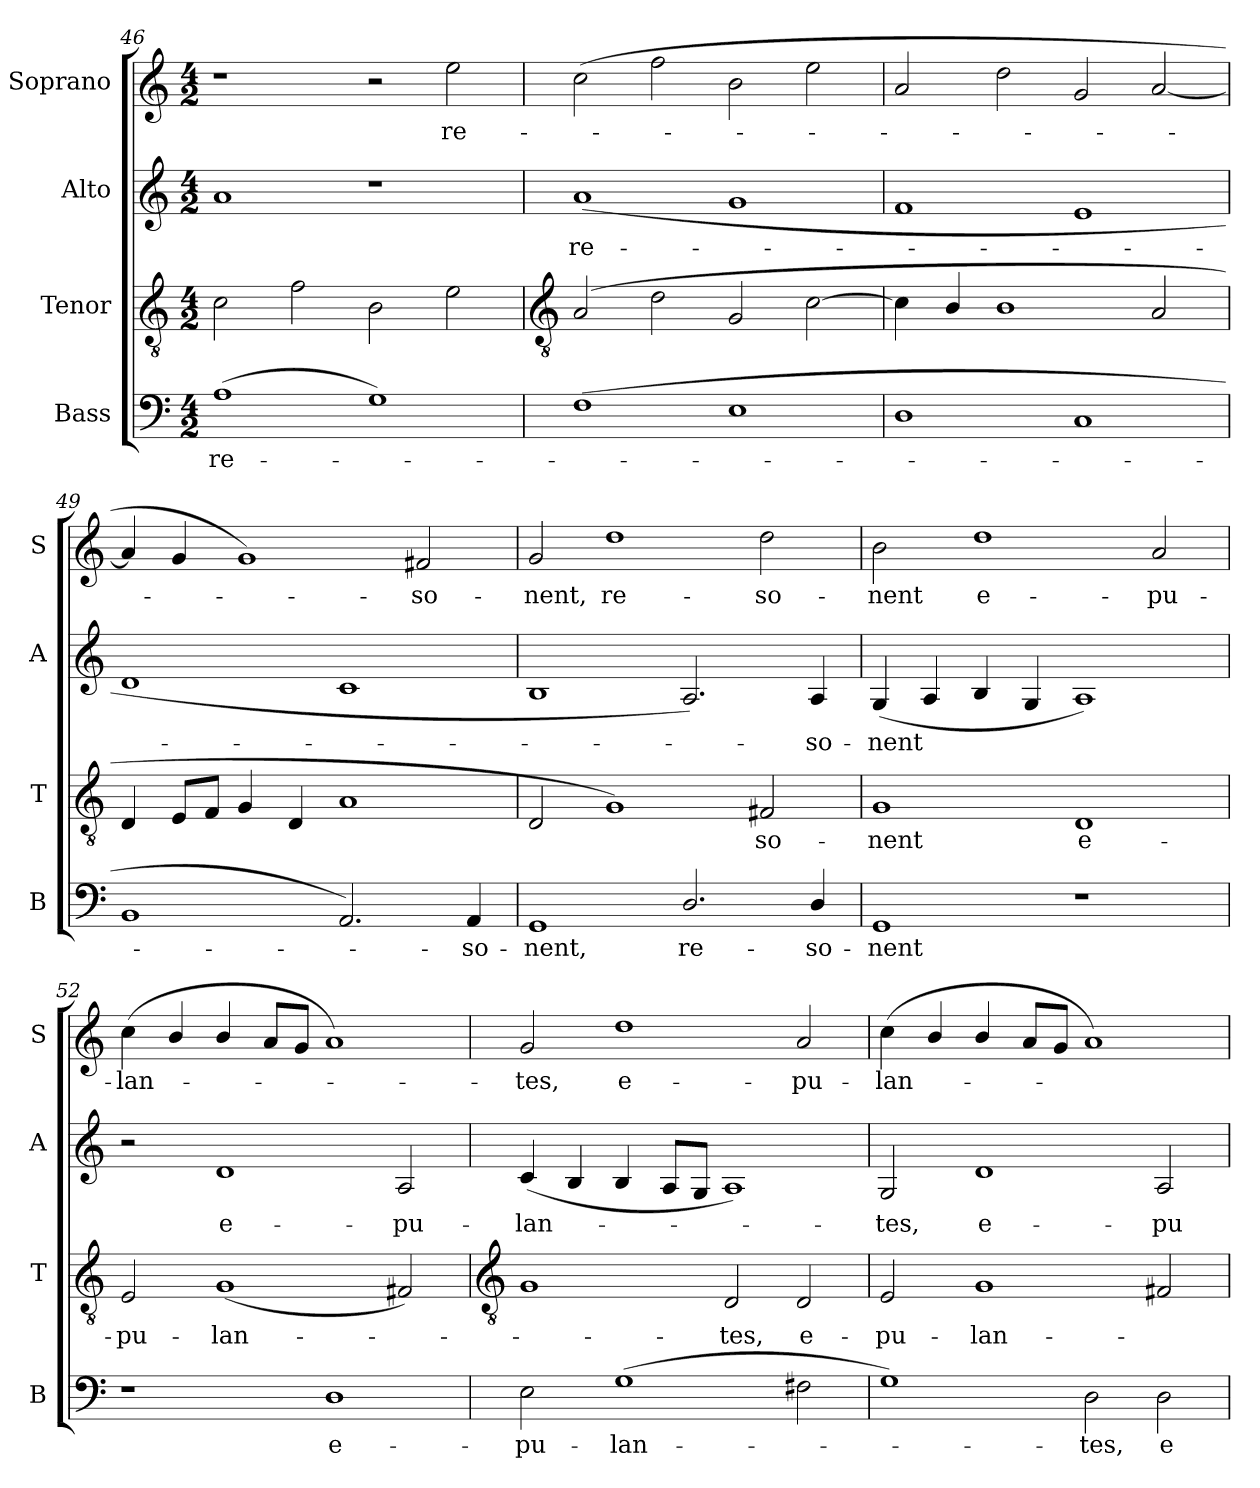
**kern	**text	**kern	**text	**kern	**text	**kern	**text
*part4	*part4	*part3	*part3	*part2	*part2	*part1	*part1
*staff4	*staff4	*staff3	*staff3	*staff2	*staff2	*staff1	*staff1
*I"Bass	*	*I"Tenor	*	*I"Alto	*	*I"Soprano	*
*I'B	*	*I'T	*	*I'A	*	*I'S	*
*clefF4	*	*clefGv2	*	*clefG2	*	*clefG2	*
*k[]	*	*k[]	*	*k[]	*	*k[]	*
*C:	*	*C:	*	*C:	*	*C:	*
*M4/2	*	*M4/2	*	*M4/2	*	*M4/2	*
=46	=46	=46	=46	=46	=46	=46	=46
!	!LO:LY:b	!	!	!	!	!	!
(>1A	re-	2c	.	1a	.	1r	.
.	.	2f	.	.	.	.	.
1G)	.	2B	.	1r	.	2r	.
!	!	!	!	!	!	!	!LO:LY:b
.	.	2e	.	.	.	2ee	re-
!!LO:LB:g=z
=47	=47	=47	=47	=47	=47	=47	=47
*	*	*clefGv2	*	*	*	*	*
!	!	!	!	!	!LO:LY:b	!	!
(>1F	.	(>2A	.	(<1a	re-	(<2cc	.
.	.	2d	.	.	.	2ff	.
1E	.	2G	.	1g	.	2b	.
.	.	[2c	.	.	.	2ee	.
=48	=48	=48	=48	=48	=48	=48	=48
1D	.	4c]	.	1f	.	2a	.
.	.	4B/	.	.	.	.	.
.	.	1B	.	.	.	2dd	.
1C	.	.	.	1e	.	2g	.
.	.	2A	.	.	.	[2a	.
=49	=49	=49	=49	=49	=49	=49	=49
1BB	.	4D	.	1d	.	4a]	.
.	.	8EL	.	.	.	4g	.
.	.	8FJ	.	.	.	.	.
.	.	4G	.	.	.	1g)	.
.	.	4D	.	.	.	.	.
2.AA)	.	1A	.	1c	.	.	.
!	!	!	!	!	!	!	!LO:LY:b
.	.	.	.	.	.	2f#X	so-
!	!LO:LY:b	!	!	!	!	!	!
4AA	so-	.	.	.	.	.	.
=50	=50	=50	=50	=50	=50	=50	=50
!	!LO:LY:b	!	!	!	!	!	!LO:LY:b
1GG	-nent,	2D	.	1B	.	2g	-nent,
!	!	!	!	!	!	!	!LO:LY:b
.	.	1G)	.	.	.	1dd	re-
!	!LO:LY:b	!	!	!	!	!	!
2.D/	re-	.	.	2.A)	.	.	.
!	!	!	!LO:LY:b	!	!	!	!LO:LY:b
.	.	2F#X	so-	.	.	2dd	-so-
!	!LO:LY:b	!	!	!	!LO:LY:b	!	!
4D/	-so-	.	.	4A	so-	.	.
=51	=51	=51	=51	=51	=51	=51	=51
!	!LO:LY:b	!	!LO:LY:b	!	!LO:LY:b	!	!LO:LY:b
1GG	-nent	1G	-nent	(<4G	-nent	2b	-nent
.	.	.	.	4A	.	.	.
!	!	!	!	!	!	!	!LO:LY:b
.	.	.	.	4B	.	1dd	e-
.	.	.	.	4G	.	.	.
!	!	!	!LO:LY:b	!	!	!	!
1r	.	1D	e-	1A)	.	.	.
!	!	!	!	!	!	!	!LO:LY:b
.	.	.	.	.	.	2a	-pu-
=52	=52	=52	=52	=52	=52	=52	=52
!	!	!	!LO:LY:b	!	!	!	!LO:LY:b
1r	.	2E	-pu-	2r	.	(<4cc	-lan-
.	.	.	.	.	.	4b/	.
!	!	!	!LO:LY:b	!	!LO:LY:b	!	!
.	.	(<1G	-lan-	1d	e-	4b/	.
.	.	.	.	.	.	8aL	.
.	.	.	.	.	.	8gJ	.
!	!LO:LY:b	!	!	!	!	!	!
1D	e-	.	.	.	.	1a)	.
!	!	!	!	!	!LO:LY:b	!	!
.	.	2F#X)	.	2A	-pu-	.	.
!!LO:LB:g=z
=53	=53	=53	=53	=53	=53	=53	=53
*	*	*clefGv2	*	*	*	*	*
!	!LO:LY:b	!	!	!	!LO:LY:b	!	!LO:LY:b
2E	-pu-	1G	.	(<4c	-lan-	2g	tes,
.	.	.	.	4B	.	.	.
!	!LO:LY:b	!	!	!	!	!	!LO:LY:b
(>1G	-lan-	.	.	4B	.	1dd	e-
.	.	.	.	8AL	.	.	.
.	.	.	.	8GJ	.	.	.
!	!	!	!LO:LY:b	!	!	!	!
.	.	2D	tes,	1A)	.	.	.
!	!	!	!LO:LY:b	!	!	!	!LO:LY:b
2F#X	.	2D	e-	.	.	2a	-pu-
=54	=54	=54	=54	=54	=54	=54	=54
!	!	!	!LO:LY:b	!	!LO:LY:b	!	!LO:LY:b
1G)	.	2E	-pu-	2G	tes,	(<4cc	-lan-
.	.	.	.	.	.	4b/	.
!	!	!	!LO:LY:b	!	!LO:LY:b	!	!
.	.	1G	-lan-	1d	e-	4b/	.
.	.	.	.	.	.	8aL	.
.	.	.	.	.	.	8gJ	.
!	!LO:LY:b	!	!	!	!	!	!
2D	tes,	.	.	.	.	1a)	.
!	!LO:LY:b	!	!	!	!LO:LY:b	!	!
2D	e-	2F#X	.	2A	-pu-	.	.
=	=	=	=	=	=	=	=
*-	*-	*-	*-	*-	*-	*-	*-
